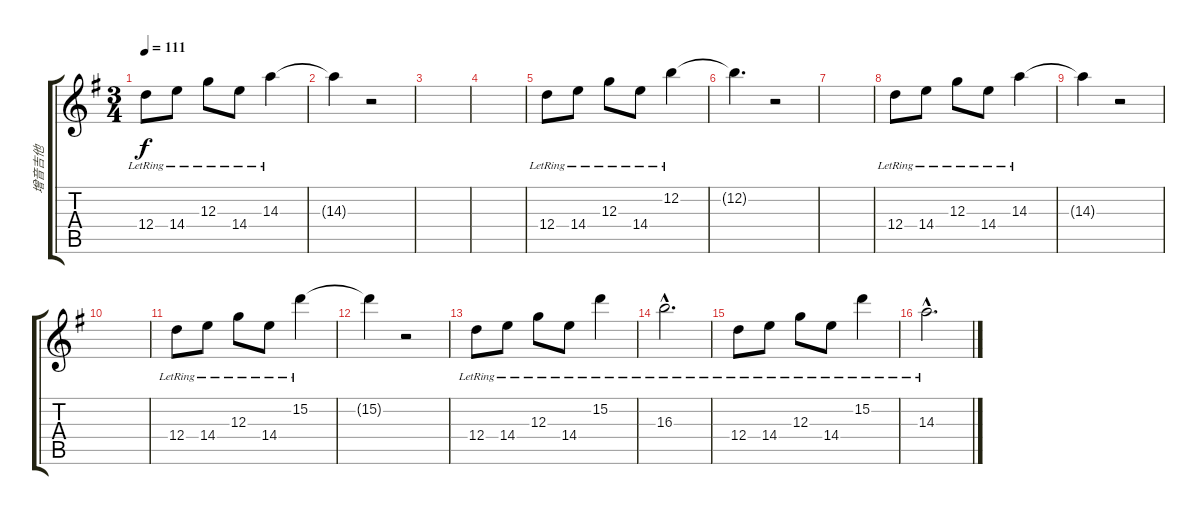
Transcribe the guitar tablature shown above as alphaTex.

\track ("增音吉他" "增音吉他") {instrument acousticguitarnylon}
\staff {score tabs}
\tuning (E4 B3 G3 D3 A2 E2) {hide}
\ts (3 4)
\tempo 111
\clef g2
\ks g
12.4{lr}.8{dy f} 14.4{lr}.8 12.3{lr}.8 14.4{lr}.8 14.3{lr}.4 |
14.3{t}.4 r.2 |
|
|
12.4{lr}.8 14.4{lr}.8 12.3{lr}.8 14.4{lr}.8 12.2{lr}.4 |
12.2{t}.4{d} r.2 |
|
12.4{lr}.8 14.4{lr}.8 12.3{lr}.8 14.4{lr}.8 14.3{lr}.4 |
14.3{t}.4 r.2 |
|
12.4{lr}.8 14.4{lr}.8 12.3{lr}.8 14.4{lr}.8 15.2{lr}.4 |
15.2{t}.4 r.2 |
12.4{lr}.8 14.4{lr}.8 12.3{lr}.8 14.4{lr}.8 15.2{lr}.4 |
16.3{hac lr}.2{d} |
12.4{lr}.8 14.4{lr}.8 12.3{lr}.8 14.4{lr}.8 15.2{lr}.4 |
14.3{hac lr}.2{d}
